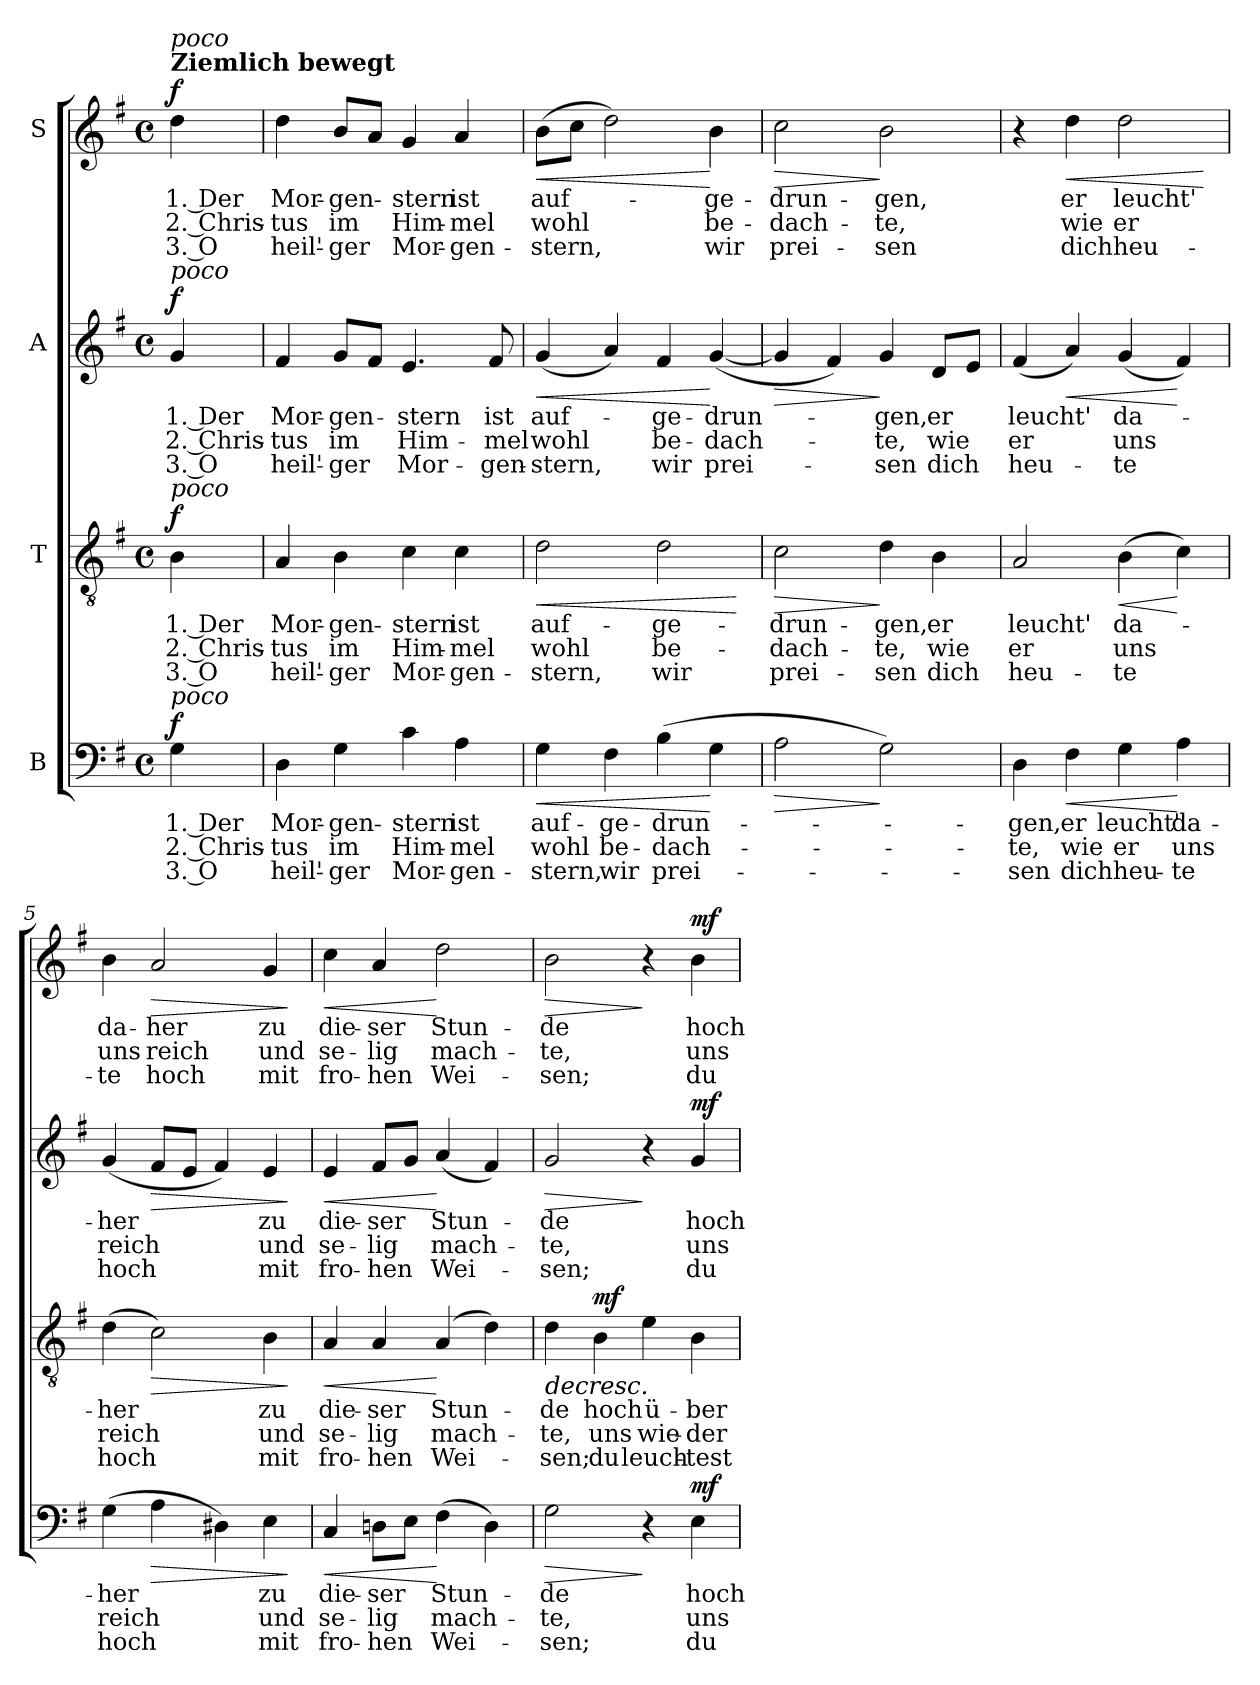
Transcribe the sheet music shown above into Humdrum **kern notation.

**kern	**text	**text	**text	**dynam	**kern	**text	**text	**text	**dynam	**kern	**text	**text	**text	**dynam	**kern	**text	**text	**text	**dynam
*part4	*part4	*part4	*part4	*part4	*part3	*part3	*part3	*part3	*part3	*part2	*part2	*part2	*part2	*part2	*part1	*part1	*part1	*part1	*part1
*staff4	*staff4	*staff4	*staff4	*staff4	*staff3	*staff3	*staff3	*staff3	*staff3	*staff2	*staff2	*staff2	*staff2	*staff2	*staff1	*staff1	*staff1	*staff1	*staff1
*I"B	*	*	*	*	*I"T	*	*	*	*	*I"A	*	*	*	*	*I"S	*	*	*	*
*clefF4	*	*	*	*	*clefGv2	*	*	*	*	*clefG2	*	*	*	*	*clefG2	*	*	*	*
*k[f#]	*	*	*	*	*k[f#]	*	*	*	*	*k[f#]	*	*	*	*	*k[f#]	*	*	*	*
*M4/4	*	*	*	*	*M4/4	*	*	*	*	*M4/4	*	*	*	*	*M4/4	*	*	*	*
*met(c)	*	*	*	*	*met(c)	*	*	*	*	*met(c)	*	*	*	*	*met(c)	*	*	*	*
*MM108	*	*	*	*	*MM108	*	*	*	*	*MM108	*	*	*	*	*MM108	*	*	*	*
=	=	=	=	=	=	=	=	=	=	=	=	=	=	=	=	=	=	=	=
!	!	!	!	!	!	!	!	!	!	!	!	!	!	!	!LO:TX:a:B:t=Ziemlich bewegt	!	!	!	!
!	!	!	!	!	!	!	!	!	!	!	!	!	!	!	!LO:TX:a:i:t=poco	!	!	!	!
!	!	!	!	!	!	!	!	!	!	!LO:TX:a:i:t=poco	!	!	!	!	!	!	!	!	!
!	!	!	!	!	!LO:TX:a:i:t=poco	!	!	!	!	!	!	!	!	!	!	!	!	!	!
!LO:TX:a:i:t=poco	!	!	!	!	!	!	!	!	!	!	!	!	!	!	!	!	!	!	!
!	!	!	!	!LO:DY:a	!	!	!	!	!LO:DY:a	!	!	!	!	!LO:DY:a	!	!	!	!	!LO:DY:a
4G\	1. Der	2. Chris-	3. O	f	4B\	1. Der	2. Chris-	3. O	f	4g/	1. Der	2. Chris-	3. O	f	4dd\	1. Der	2. Chris-	3. O	f
=1	=1	=1	=1	=1	=1	=1	=1	=1	=1	=1	=1	=1	=1	=1	=1	=1	=1	=1	=1
4D\	Mor-	-tus	heil'-	.	4A/	Mor-	-tus	heil'-	.	4f#/	Mor-	-tus	heil'-	.	4dd\	Mor-	-tus	heil'-	.
4G\	-gen-	im	-ger	.	4B\	-gen-	im	-ger	.	8g/L	-gen-	im	-ger	.	8b/L	-gen-	im	-ger	.
.	.	.	.	.	.	.	.	.	.	8f#/J	.	.	.	.	8a/J	.	.	.	.
4c\	-stern	Him-	Mor-	.	4c\	-stern	Him-	Mor-	.	4.e/	-stern	Him-	Mor-	.	4g/	-stern	Him-	Mor-	.
4A\	ist	-mel	-gen-	.	4c\	ist	-mel	-gen-	.	.	.	.	.	.	4a/	ist	-mel	-gen-	.
.	.	.	.	.	.	.	.	.	.	8f#/	ist	-mel	-gen-	.	.	.	.	.	.
=2	=2	=2	=2	=2	=2	=2	=2	=2	=2	=2	=2	=2	=2	=2	=2	=2	=2	=2	=2
!	!	!	!	!LO:HP:b	!	!	!	!	!LO:HP:b	!	!	!	!	!LO:HP:b	!	!	!	!	!LO:HP:b
4G\	auf-	wohl	-stern,	<	2d\	auf-	wohl	-stern,	<	(4g/	auf-	wohl	-stern,	<	(8b\L	auf-	-wohl	-stern,	<
.	.	.	.	.	.	.	.	.	.	.	.	.	.	.	8cc\J	.	.	.	.
4F#\	-ge-	be-	wir	.	.	.	.	.	.	4a/)	.	.	.	.	2dd\)	.	.	.	.
(4B\	-drun-	-dach-	prei-	.	2d\	-ge-	be-	wir	.	4f#/	-ge-	be-	wir	.	.	.	.	.	.
4G\	.	.	.	[	.	.	.	.	.	([4g/	-drun-	-dach-	prei-	[	4b\	-ge-	be-	wir	[
.	.	.	.	.	.	.	.	.	[	.	.	.	.	.	.	.	.	.	.
=3	=3	=3	=3	=3	=3	=3	=3	=3	=3	=3	=3	=3	=3	=3	=3	=3	=3	=3	=3
!	!	!	!	!LO:HP:b	!	!	!	!	!LO:HP:b	!	!	!	!	!LO:HP:b	!	!	!	!	!LO:HP:b
2A\	.	.	.	>	2c\	-drun-	-dach-	prei-	>	4g/]	.	.	.	>	2cc\	-drun-	-dach-	prei-	>
.	.	.	.	.	.	.	.	.	.	4f#/)	.	.	.	.	.	.	.	.	.
2G\)	.	.	.	]	4d\	-gen,	-te,	-sen	]	4g/	-gen,	-te,	-sen	]	2b\	-gen,	-te,	-sen	]
.	.	.	.	.	4B\	er	wie	dich	.	8d/L	er	wie	dich	.	.	.	.	.	.
.	.	.	.	.	.	.	.	.	.	8e/J	.	.	.	.	.	.	.	.	.
!!LO:LB:g=z
=4	=4	=4	=4	=4	=4	=4	=4	=4	=4	=4	=4	=4	=4	=4	=4	=4	=4	=4	=4
4D\	-gen,	-te,	-sen	.	2A/	leucht'	er	heu-	.	(4f#/	leucht'	er	heu-	.	4r	.	.	.	.
!	!	!	!	!LO:HP:b	!	!	!	!	!	!	!	!	!	!LO:HP:b	!	!	!	!	!LO:HP:b
4F#\	er	wie	dich	<	.	.	.	.	.	4a/)	.	.	.	<	4dd\	er	wie	dich	<
!	!	!	!	!	!	!	!	!	!LO:HP:b	!	!	!	!	!	!	!	!	!	!
4G\	leucht'	er	heu-	.	(4B\	da-	uns	-te	<	(4g/	da-	uns	-te	.	2dd\	leucht'	er	heu-	.
4A\	da-	uns	-te	[	4c\)	.	.	.	[	4f#/)	.	.	.	[	.	.	.	.	.
.	.	.	.	.	.	.	.	.	.	.	.	.	.	.	.	.	.	.	[
=5	=5	=5	=5	=5	=5	=5	=5	=5	=5	=5	=5	=5	=5	=5	=5	=5	=5	=5	=5
(4G\	-her	reich	hoch	.	(4d\	-her	reich	hoch	.	(4g/	-her	reich	hoch	.	4b\	da-	uns	-te	.
!	!	!	!	!LO:HP:b	!	!	!	!	!LO:HP:b	!	!	!	!	!LO:HP:b	!	!	!	!	!LO:HP:b
4A\	.	.	.	>	2c\)	.	.	.	>	8f#/L	.	.	.	>	2a/	-her	reich	hoch	>
.	.	.	.	.	.	.	.	.	.	8e/J	.	.	.	.	.	.	.	.	.
4D#X\)	.	.	.	.	.	.	.	.	.	4f#/)	.	.	.	.	.	.	.	.	.
4E\	zu	und	mit	.	4B\	zu	und	mit	.	4e/	zu	und	mit	.	4g/	zu	und	mit	.
.	.	.	.	]	.	.	.	.	]	.	.	.	.	]	.	.	.	.	]
=6	=6	=6	=6	=6	=6	=6	=6	=6	=6	=6	=6	=6	=6	=6	=6	=6	=6	=6	=6
!	!	!	!	!LO:HP:b	!	!	!	!	!LO:HP:b	!	!	!	!	!LO:HP:b	!	!	!	!	!LO:HP:b
4C/	die-	se-	fro-	<	4A/	die-	se-	fro-	<	4e/	die-	se-	fro-	<	4cc\	die-	se-	fro-	<
8Dn\L	-ser	-lig	-hen	.	4A/	-ser	-lig	-hen	.	8f#/L	-ser	-lig	-hen	.	4a/	-ser	-lig	-hen	.
8E\J	.	.	.	.	.	.	.	.	.	8g/J	.	.	.	.	.	.	.	.	.
(4F#\	Stun-	mach-	Wei-	[	(4A/	Stun-	mach-	Wei-	[	(4a/	Stun-	mach-	Wei-	[	2dd\	Stun-	mach-	Wei-	[
4D\)	.	.	.	.	4d\)	.	.	.	.	4f#/)	.	.	.	.	.	.	.	.	.
=7	=7	=7	=7	=7	=7	=7	=7	=7	=7	=7	=7	=7	=7	=7	=7	=7	=7	=7	=7
!	!	!	!	!LO:HP:b	!	!	!	!	!LO:HP:b	!	!	!	!	!LO:HP:b	!	!	!	!	!LO:HP:b
2G\	-de	-te,	-sen;	>	4d\	-de	-te,	-sen;	>	2g/	-de	-te,	-sen;	>	2b\	-de	-te,	-sen;	>
!	!	!	!	!	!	!	!	!	!LO:DY:a	!	!	!	!	!	!	!	!	!	!
.	.	.	.	.	4B\	hoch	uns	du	mf	.	.	.	.	.	.	.	.	.	.
4r	.	.	.	]	4e\	ü-	wie-	leuch-	]	4r	.	.	.	]	4r	.	.	.	]
!	!	!	!	!LO:DY:a	!	!	!	!	!	!	!	!	!	!LO:DY:a	!	!	!	!	!LO:DY:a
4E\	hoch	uns	du	mf	4B\	-ber	-der	-test	.	4g/	hoch	uns	du	mf	4b\	hoch	uns	du	mf
=	=	=	=	=	=	=	=	=	=	=	=	=	=	=	=	=	=	=	=
*-	*-	*-	*-	*-	*-	*-	*-	*-	*-	*-	*-	*-	*-	*-	*-	*-	*-	*-	*-
